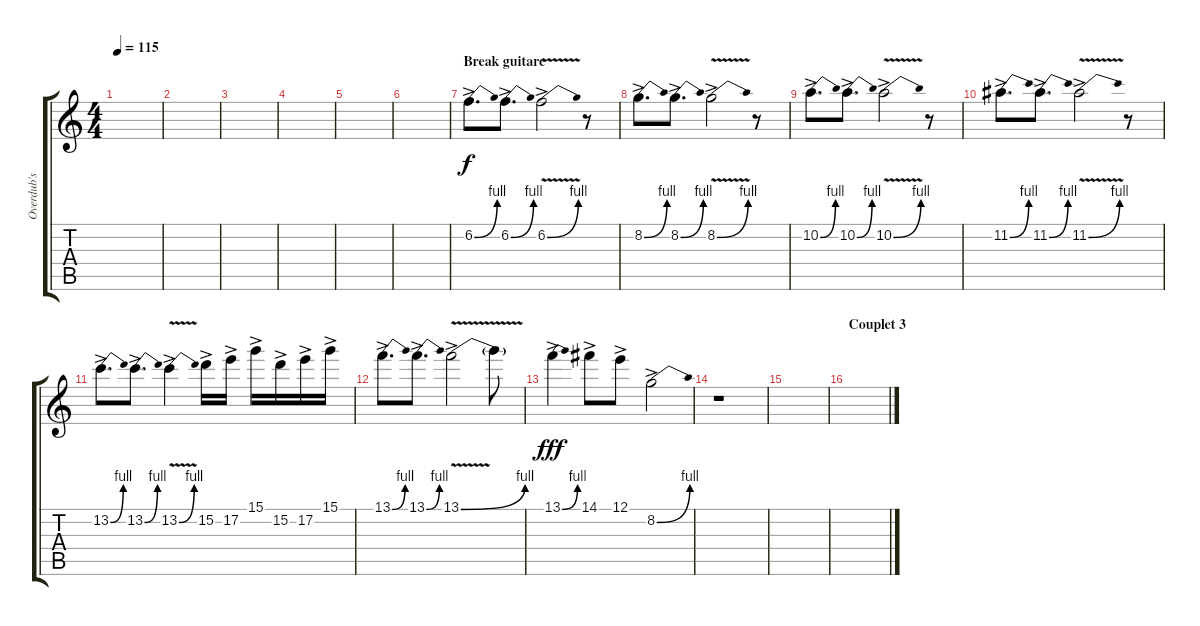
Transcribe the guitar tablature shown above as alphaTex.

\track ("Overdub's guitare" "Overdub's ") {instrument distortionguitar}
\staff {score tabs}
\tuning (E4 B3 G3 D3 A2 E2) {hide}
\ts (4 4)
\tempo 115
\clef g2
\ks c
|
|
|
|
|
|
\section ("" "Break guitare")
6.2{be (bend 0 0 60 4) ac}.8{d} 6.2{be (bend 0 0 60 4) ac}.8{d} 6.2{be (bend 0 0 60 4) v ac}.2 r.8 |
8.2{be (bend 0 0 60 4) ac}.8{d} 8.2{be (bend 0 0 60 4) ac}.8{d} 8.2{be (bend 0 0 60 4) v ac}.2 r.8 |
10.2{be (bend 0 0 60 4) ac}.8{d} 10.2{be (bend 0 0 60 4) ac}.8{d} 10.2{be (bend 0 0 60 4) v ac}.2 r.8 |
11.2{be (bend 0 0 60 4) ac}.8{d} 11.2{be (bend 0 0 60 4) ac}.8{d} 11.2{be (bend 0 0 60 4) v ac}.2 r.8 |
13.2{be (bend 0 0 60 4) ac}.8{d} 13.2{be (bend 0 0 60 4) ac}.8{d} 13.2{be (bend 0 0 60 4) v ac}.4 15.2{ac}.16 17.2{ac}.16 15.1{ac}.16 15.2{ac}.16 17.2{ac}.16 15.1{ac}.16 |
13.1{be (bend 0 0 60 4) ac}.8{d} 13.1{be (bend 0 0 60 4) ac}.8{d} 13.1{be (bend 0 0 60 4) v ac}.2 13.1{t}.8{dy f} |
13.1{be (bend 0 0 60 4) ac}.4{dy fff} 14.1{ac}.8 12.1{ac}.8 8.2{be (bend 0 0 60 4) ac}.2 |
r.1{instrument guitarfretnoise} |
|
\section ("" "Couplet 3")
